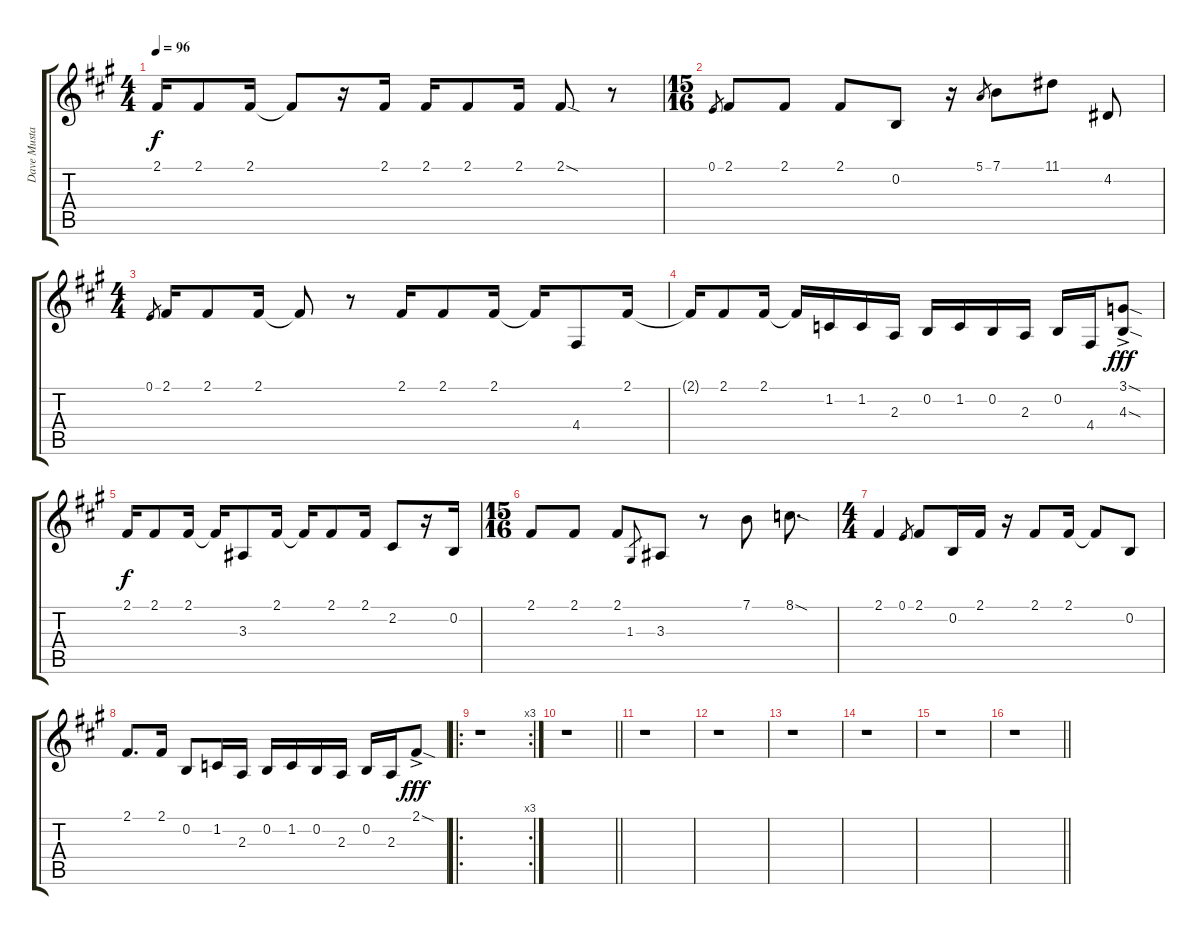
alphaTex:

\track ("Dave Mustaine (Vocals)" "Dave Musta") {instrument pad7halo}
\staff {score tabs}
\tuning (E4 B3 G3 D3 A2 E2) {hide}
\ts (4 4)
\tempo 96
\clef g2
\ks f#minor
2.1.16{dy f} 2.1.8 2.1.16 2.1{t}.8 r.16 2.1.16 2.1.16 2.1.8 2.1.16 2.1{sod}.8 r.8 |
\ts (15 16)
0.1.8{gr} 2.1.8 2.1.8 2.1.8 0.2.8 r.16 5.1.8{gr} 7.1.8 11.1.8 4.2.8 |
\ts (4 4)
0.1.8{gr} 2.1.16 2.1.8 2.1.16 2.1{t}.8 r.8 2.1.16 2.1.8 2.1.16 2.1{t}.16 4.4.8 2.1.16 |
2.1{t}.16 2.1.8 2.1.16 2.1{t}.16 1.2.16 1.2.16 2.3.16 0.2.16 1.2.16 0.2.16 2.3.16 0.2.16 4.4.16 (3.1{sod ac} 4.3{sod ac}).8{dy fff} |
2.1.16{dy f} 2.1.8 2.1.16 2.1{t}.16 3.3.8 2.1.16 2.1{t}.16 2.1.8 2.1.16 2.2.8 r.16 0.2.16 |
\ts (15 16)
2.1.8 2.1.8 2.1.8 1.3.8{gr} 3.3.8 r.8 7.1.8 8.1{sod}.8{d} |
\ts (4 4)
2.1.4 0.1.8{gr} 2.1.8 0.2.16 2.1.16 r.16 2.1.8 2.1.16 2.1{t}.8 0.2.8 |
2.1.8{d} 2.1.16 0.2.8 1.2.16 2.3.16 0.2.16 1.2.16 0.2.16 2.3.16 0.2.16 2.3.16 2.1{sod ac}.8{dy fff} |
\ro
\rc 3
r.1 |
\barLineRight lightlight
r.1 |
r.1 |
r.1 |
r.1 |
r.1 |
r.1 |
\barLineRight lightlight
r.1
